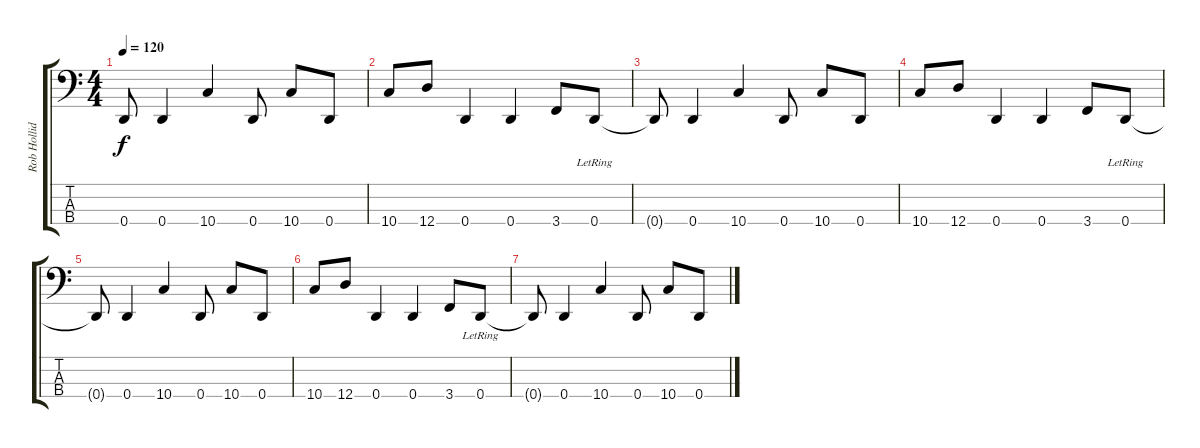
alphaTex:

\track ("Rob Holliday" "Rob Hollid") {instrument synthbass2}
\staff {score tabs}
\tuning (G2 D2 A1 D1) {hide}
\ts (4 4)
\tempo 120
\clef f4
\ks c
0.4{t}.8{dy f} 0.4.4 10.4.4 0.4.8 10.4.8 0.4.8 |
10.4.8 12.4.8 0.4.4 0.4.4 3.4.8 0.4{lr}.8 |
0.4{t}.8 0.4.4 10.4.4 0.4.8 10.4.8 0.4.8 |
10.4.8 12.4.8 0.4.4 0.4.4 3.4.8 0.4{lr}.8 |
0.4{t}.8 0.4.4 10.4.4 0.4.8 10.4.8 0.4.8 |
10.4.8 12.4.8 0.4.4 0.4.4 3.4.8 0.4{lr}.8 |
0.4{t}.8 0.4.4 10.4.4 0.4.8 10.4.8 0.4.8
